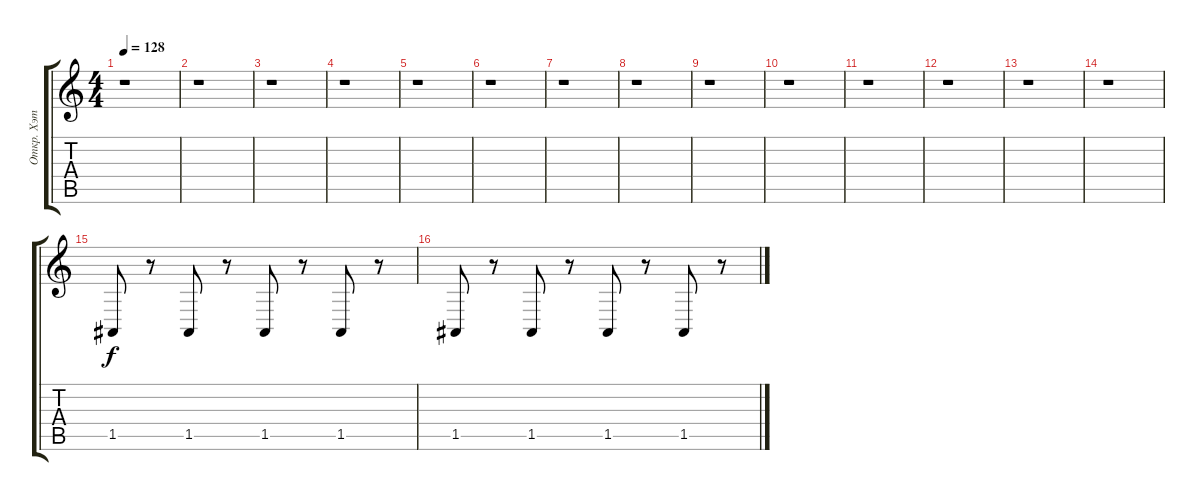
\track ("Откр. Хэт" "Откр. Хэт") {instrument acousticgrandpiano}
\staff {score tabs}
\tuning (E4 B3 G3 D3 A2 E2) {hide}
\ts (4 4)
\tempo 128
\clef g2
\ks c
r.1{dy f} |
r.1 |
r.1 |
r.1 |
r.1 |
r.1 |
r.1 |
r.1 |
r.1 |
r.1 |
r.1 |
r.1 |
r.1 |
r.1 |
1.5.8 r.8 1.5.8 r.8 1.5.8 r.8 1.5.8 r.8 |
1.5.8 r.8 1.5.8 r.8 1.5.8 r.8 1.5.8 r.8
